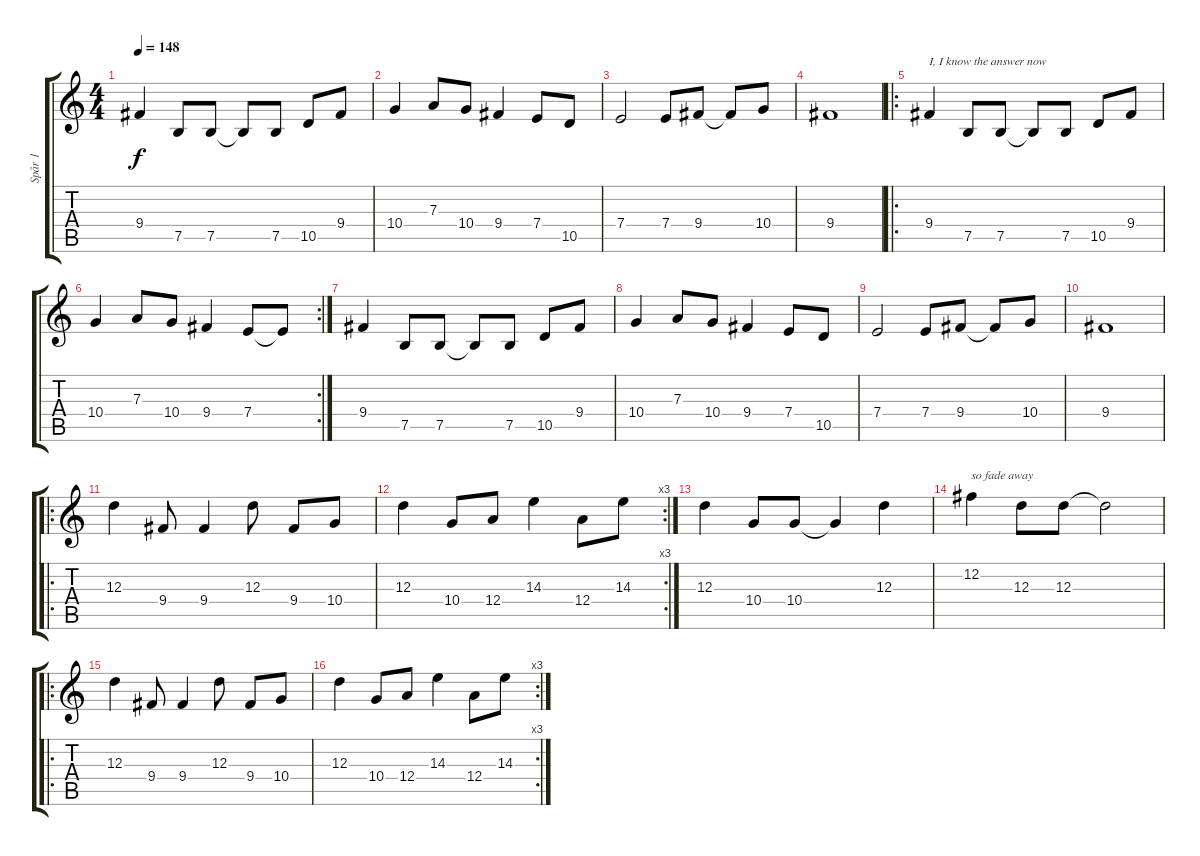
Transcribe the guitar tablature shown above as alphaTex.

\track ("Spår 1" "Spår 1") {instrument distortionguitar}
\staff {score tabs}
\tuning (B3 Gb3 D3 A2 E2 B1) {hide}
\ts (4 4)
\tempo 148
\clef g2
\ks c
9.4.4{dy f} 7.5.8 7.5.8 7.5{t}.8 7.5.8 10.5.8 9.4.8 |
10.4.4 7.3.8 10.4.8 9.4.4 7.4.8 10.5.8 |
7.4.2 7.4.8 9.4.8 9.4{t}.8 10.4.8 |
9.4.1 |
\ro
9.4.4{txt "I, I know the answer now"} 7.5.8 7.5.8 7.5{t}.8 7.5.8 10.5.8 9.4.8 |
\rc 2
10.4.4 7.3.8 10.4.8 9.4.4 7.4.8 7.4{t}.8 |
9.4.4 7.5.8 7.5.8 7.5{t}.8 7.5.8 10.5.8 9.4.8 |
10.4.4 7.3.8 10.4.8 9.4.4 7.4.8 10.5.8 |
7.4.2 7.4.8 9.4.8 9.4{t}.8 10.4.8 |
9.4.1 |
\ro
12.3.4 9.4.8 9.4.4 12.3.8 9.4.8 10.4.8 |
\rc 3
12.3.4 10.4.8 12.4.8 14.3.4 12.4.8 14.3.8 |
12.3.4 10.4.8 10.4.8 10.4{t}.4 12.3.4 |
12.2.4{txt "so fade away"} 12.3.8 12.3.8 12.3{t}.2 |
\ro
12.3.4 9.4.8 9.4.4 12.3.8 9.4.8 10.4.8 |
\rc 3
12.3.4 10.4.8 12.4.8 14.3.4 12.4.8 14.3.8
